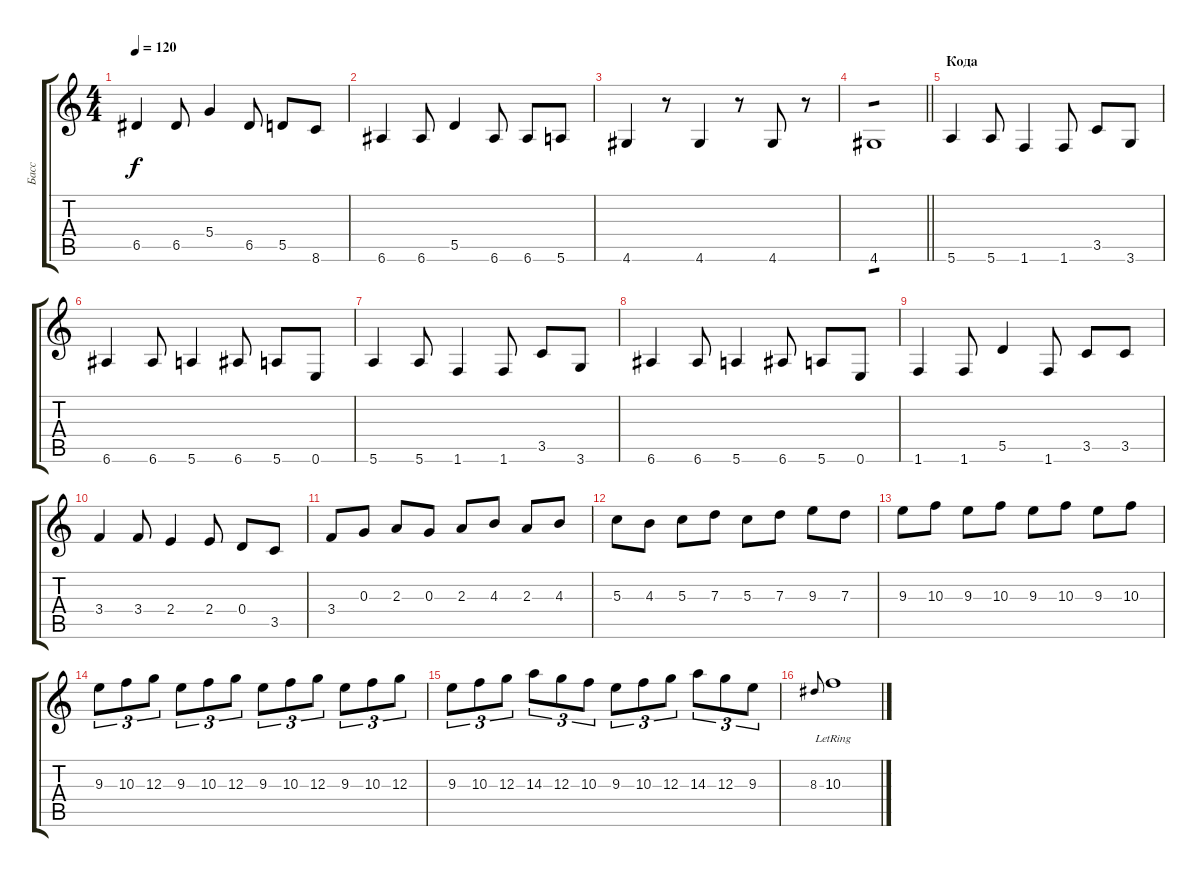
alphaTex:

\track ("Басс" "Басс") {instrument electricbassfinger}
\staff {score tabs}
\tuning (E4 B3 G3 D3 A2 E2) {hide}
\ts (4 4)
\tempo 120
\clef g2
\ks c
6.5.4{dy f} 6.5.8 5.4.4 6.5.8 5.5.8 8.6.8 |
6.6.4 6.6.8 5.5.4 6.6.8 6.6.8 5.6.8 |
4.6.4 r.8 4.6.4 r.8 4.6.8 r.8 |
\barLineRight lightlight
4.6.1{tp 1} |
\section ("" "Кода")
5.6.4 5.6.8 1.6.4 1.6.8 3.5.8 3.6.8 |
6.6.4 6.6.8 5.6.4 6.6.8 5.6.8 0.6.8 |
5.6.4 5.6.8 1.6.4 1.6.8 3.5.8 3.6.8 |
6.6.4 6.6.8 5.6.4 6.6.8 5.6.8 0.6.8 |
1.6.4 1.6.8 5.5.4 1.6.8 3.5.8 3.5.8 |
3.4.4 3.4.8 2.4.4 2.4.8 0.4.8 3.5.8 |
3.4.8 0.3.8 2.3.8 0.3.8 2.3.8 4.3.8 2.3.8 4.3.8 |
5.3.8 4.3.8 5.3.8 7.3.8 5.3.8 7.3.8 9.3.8 7.3.8 |
9.3.8 10.3.8 9.3.8 10.3.8 9.3.8 10.3.8 9.3.8 10.3.8 |
9.3.8{tu (3 2)} 10.3.8{tu (3 2)} 12.3.8{tu (3 2)} 9.3.8{tu (3 2)} 10.3.8{tu (3 2)} 12.3.8{tu (3 2)} 9.3.8{tu (3 2)} 10.3.8{tu (3 2)} 12.3.8{tu (3 2)} 9.3.8{tu (3 2)} 10.3.8{tu (3 2)} 12.3.8{tu (3 2)} |
9.3.8{tu (3 2)} 10.3.8{tu (3 2)} 12.3.8{tu (3 2)} 14.3.8{tu (3 2)} 12.3.8{tu (3 2)} 10.3.8{tu (3 2)} 9.3.8{tu (3 2)} 10.3.8{tu (3 2)} 12.3.8{tu (3 2)} 14.3.8{tu (3 2)} 12.3.8{tu (3 2)} 9.3.8{tu (3 2)} |
8.3.8{gr onbeat} 10.3{lr}.1
